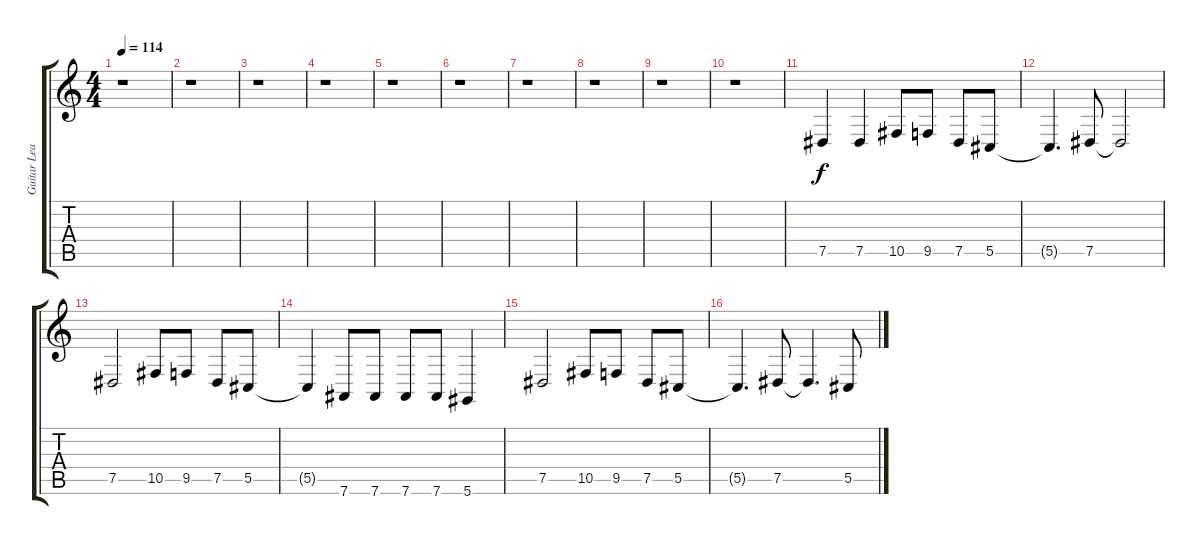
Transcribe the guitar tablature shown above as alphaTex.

\track ("Guitar Lead" "Guitar Lea") {instrument cello}
\staff {score tabs}
\tuning (Eb4 Bb3 Gb3 Db3 Ab2 Eb2) {hide}
\ts (4 4)
\tempo 114
\clef g2
\ks c
r.1{dy f instrument cello} |
r.1 |
r.1 |
r.1 |
r.1 |
r.1 |
r.1 |
r.1 |
r.1 |
r.1 |
7.5.4 7.5.4 10.5.8 9.5.8 7.5.8 5.5.8 |
5.5{t}.4{d} 7.5.8 7.5{t}.2 |
7.5.2 10.5.8 9.5.8 7.5.8 5.5.8 |
5.5{t}.4 7.6.8 7.6.8 7.6.8 7.6.8 5.6.4 |
7.5.2 10.5.8 9.5.8 7.5.8 5.5.8 |
5.5{t}.4{d} 7.5.8 7.5{t}.4{d} 5.5.8
